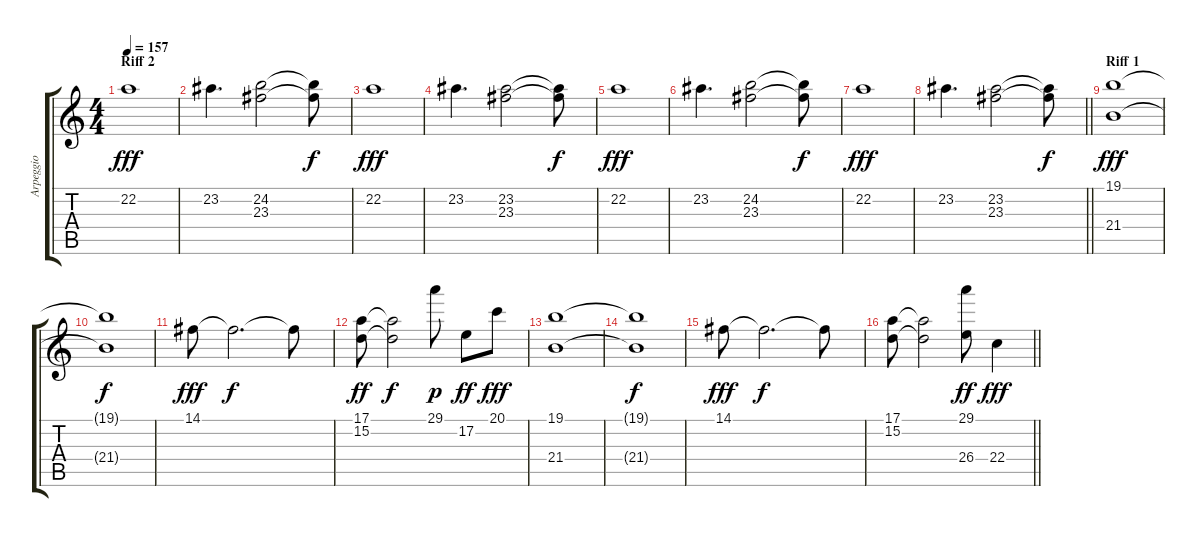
\track ("Arpeggio" "Arpeggio") {instrument lead1square}
\staff {score tabs}
\tuning (E4 B3 G3 D3 A2 E2) {hide}
\ts (4 4)
\section ("" "Riff 2")
\tempo 157
\clef g2
\ks c
22.2.1{dy fff} |
23.2.4{d} (24.2 23.3).2 (24.2{t} 23.3{t}).8{dy f} |
22.2.1{dy fff} |
23.2.4{d} (23.2 23.3).2 (23.2{t} 23.3{t}).8{dy f} |
22.2.1{dy fff} |
23.2.4{d} (24.2 23.3).2 (24.2{t} 23.3{t}).8{dy f} |
22.2.1{dy fff} |
\barLineRight lightlight
23.2.4{d} (23.2 23.3).2 (23.2{t} 23.3{t}).8{dy f} |
\section ("" "Riff 1")
(19.1 21.4).1{dy fff} |
(19.1{t} 21.4{t}).1{dy f} |
14.1.8{dy fff} 14.1{t}.2{d dy f} 14.1{t}.8 |
(17.1 15.2).8{dy ff} (17.1{t} 15.2{t}).2{dy f} 29.1.8{dy p} 17.2.8{dy ff} 20.1.8{dy fff} |
(19.1 21.4).1 |
(19.1{t} 21.4{t}).1{dy f} |
14.1.8{dy fff} 14.1{t}.2{d dy f} 14.1{t}.8 |
\barLineRight lightlight
(17.1 15.2).8 (17.1{t} 15.2{t}).2 (29.1 26.4).8{dy ff} 22.4.4{dy fff}
